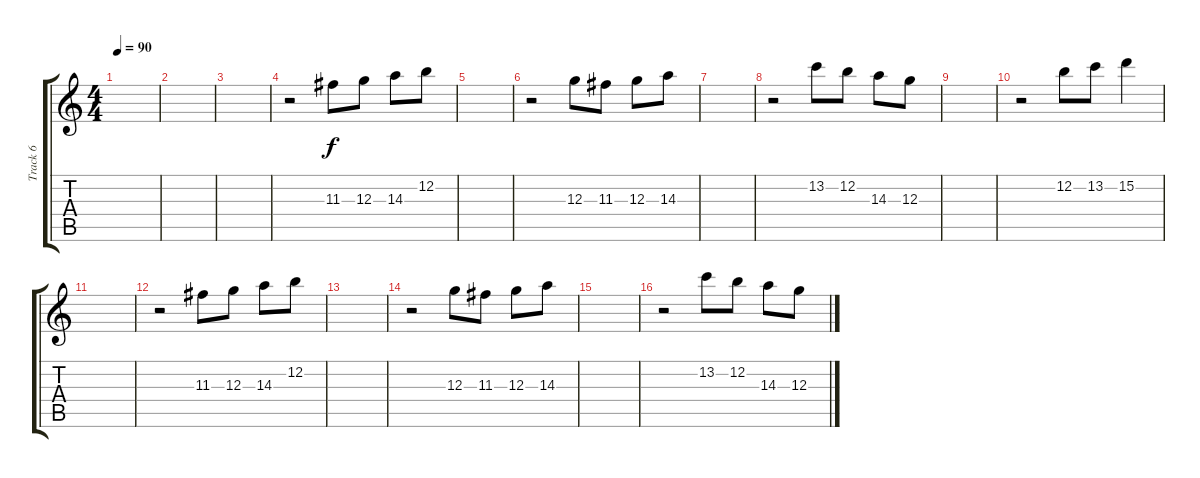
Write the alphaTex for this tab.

\track ("Track 6" "Track 6") {instrument electricguitarclean}
\staff {score tabs}
\tuning (E4 B3 G3 D3 A2 E2) {hide}
\ts (4 4)
\tempo 90
\clef g2
\ks c
|
|
|
r.2 11.3.8 12.3.8 14.3.8 12.2.8 |
|
r.2 12.3.8 11.3.8 12.3.8 14.3.8 |
|
r.2 13.2.8 12.2.8 14.3.8 12.3.8 |
|
r.2 12.2.8 13.2.8 15.2.4 |
|
r.2 11.3.8 12.3.8 14.3.8 12.2.8 |
|
r.2 12.3.8 11.3.8 12.3.8 14.3.8 |
|
r.2 13.2.8 12.2.8 14.3.8 12.3.8
